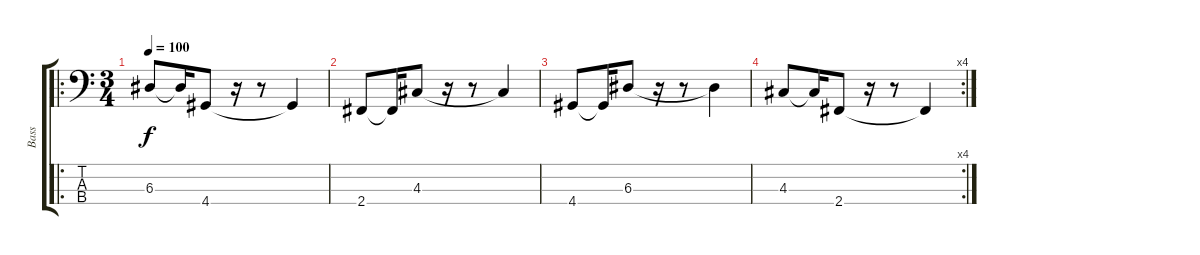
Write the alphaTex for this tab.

\track ("Bass" "Bass") {instrument electricbassfinger}
\staff {score tabs}
\tuning (G2 D2 A1 E1) {hide}
\ro
\ts (3 4)
\tempo 100
\clef f4
\ks c
6.3.8{dy f} 6.3{t}.16 4.4.8 r.16 r.8 4.4{t}.4 |
2.4.8 2.4{t}.16 4.3.8 r.16 r.8 4.3{t}.4 |
4.4.8 4.4{t}.16 6.3.8 r.16 r.8 6.3{t}.4 |
\rc 4
4.3.8 4.3{t}.16 2.4.8 r.16 r.8 2.4{t}.4
